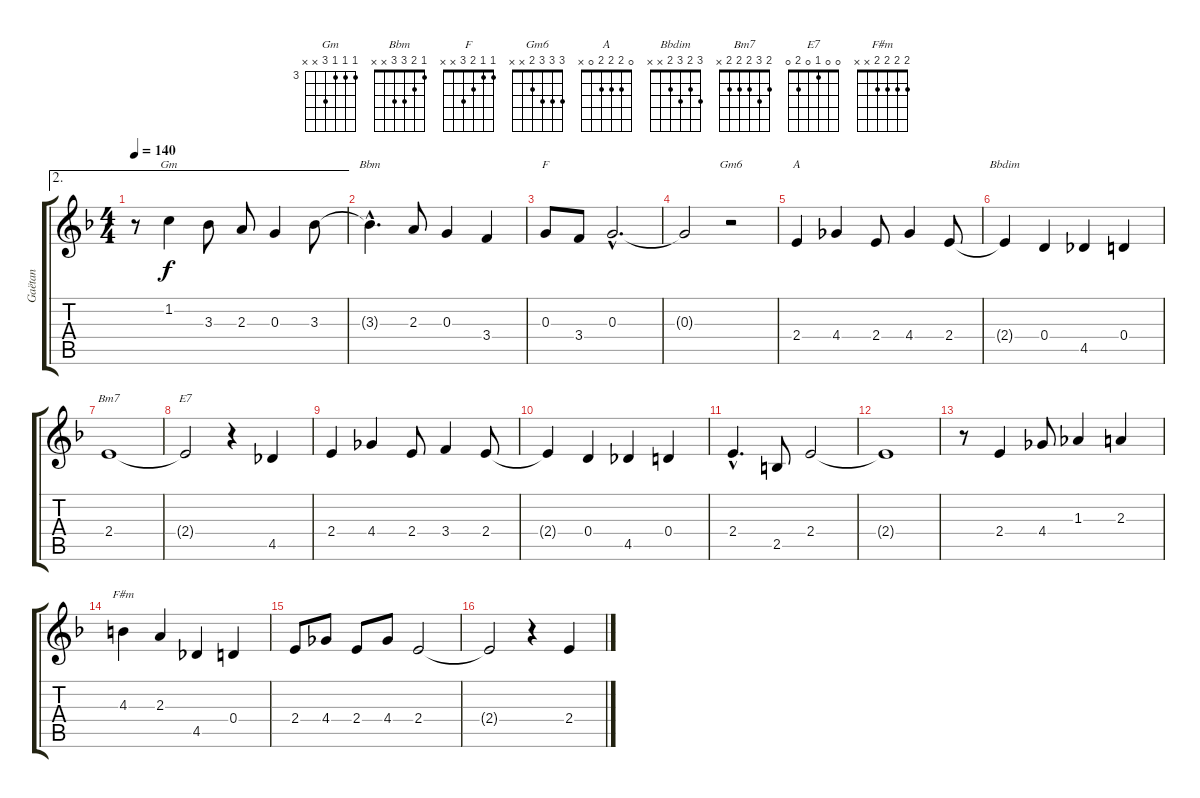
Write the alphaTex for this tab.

\track ("Gaëtan" "Gaëtan") {instrument acousticguitarnylon}
\staff {score tabs}
\tuning (E4 B3 G3 D3 A2 E2) {hide}
\chord ("Gm" 3 3 3 5 x x) {firstfret 3}
\chord ("Bbm" 1 2 3 3 x x)
\chord ("F" 1 1 2 3 x x)
\chord ("Gm6" 3 3 3 2 x x)
\chord ("A" 0 2 2 2 0 x)
\chord ("Bbdim" 3 2 3 2 x x)
\chord ("Bm7" 2 3 2 2 2 x)
\chord ("E7" 0 0 1 0 2 0)
\chord ("F#m" 2 2 2 2 x x)
\ae 2
\ts (4 4)
\tempo 140
\clef g2
\ks f
r.8{dy f} 1.2.4{ch "Gm"} 3.3.8 2.3.8 0.3.4 3.3.8 |
3.3{hac t}.4{d ch "Bbm"} 2.3.8 0.3.4 3.4.4 |
0.3.8{ch "F"} 3.4.8 0.3{hac}.2{d} |
0.3{t}.2 r.2{ch "Gm6"} |
2.4.4{ch "A"} 4.4.4 2.4.8 4.4.4 2.4.8 |
2.4{t}.4{ch "Bbdim"} 0.4.4 4.5.4 0.4.4 |
2.4.1{ch "Bm7"} |
2.4{t}.2{ch "E7"} r.4 4.5.4 |
2.4.4 4.4.4 2.4.8 3.4.4 2.4.8 |
2.4{t}.4 0.4.4 4.5.4 0.4.4 |
2.4{hac}.4{d} 2.5.8 2.4.2 |
2.4{t}.1 |
r.8 2.4.4 4.4.8 1.3.4 2.3.4 |
4.3.4{ch "F#m"} 2.3.4 4.5.4 0.4.4 |
2.4.8 4.4.8 2.4.8 4.4.8 2.4.2 |
2.4{t}.2 r.4 2.4.4
